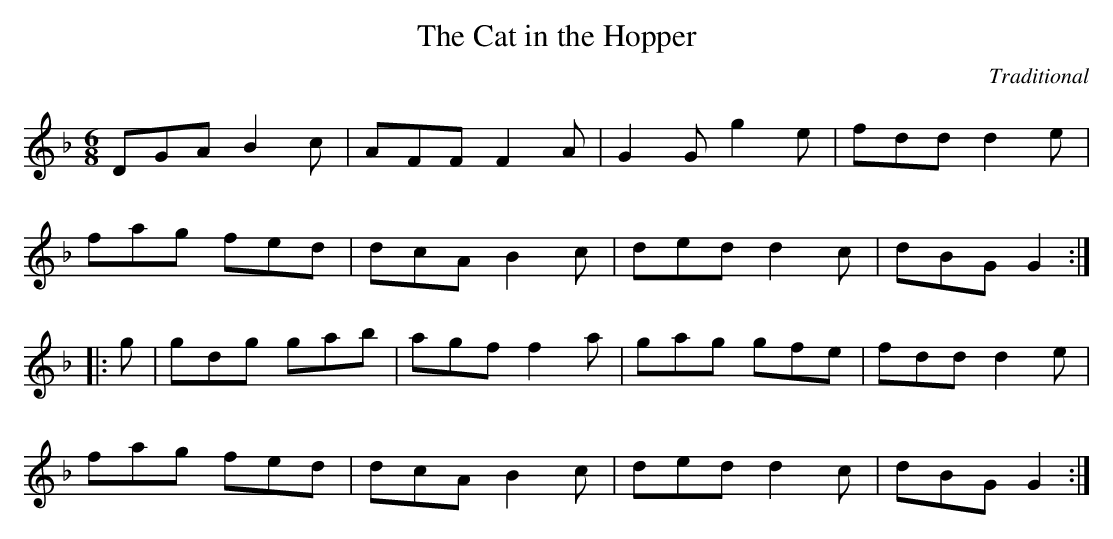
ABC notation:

X:1
T:Cat in the Hopper, The
C:Traditional
M:6/8
L:1/8
K:GDor
DGA B2c|AFF F2A|G2G g2e|fdd d2e|!
fag fed|dcA B2c|ded d2c|dBG G2:|!
|:g|gdg gab|agf f2a|gag gfe|fdd d2e|!
fag fed|dcA B2c|ded d2c|dBG G2:|!
